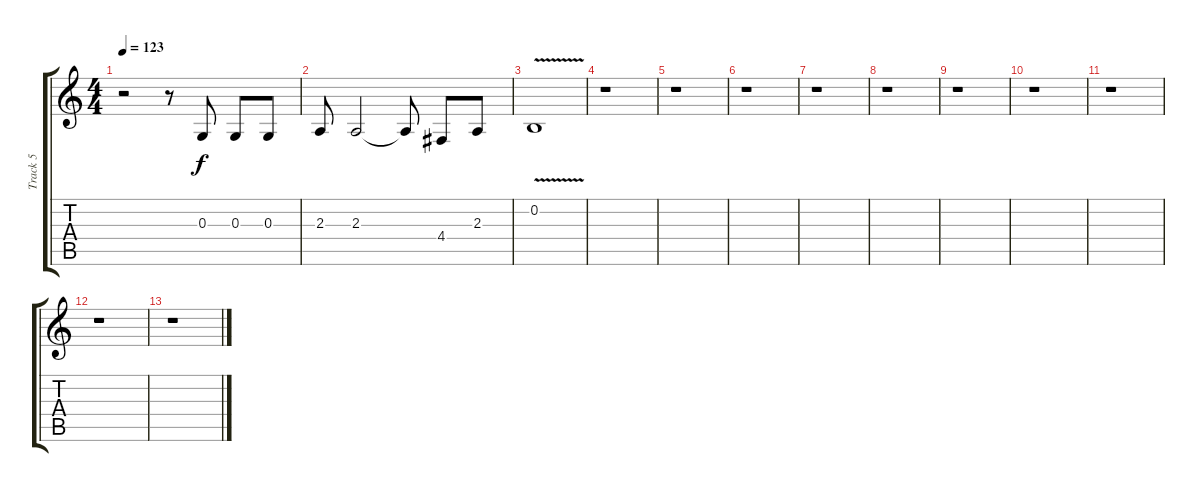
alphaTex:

\track ("Track 5" "Track 5") {instrument altosax}
\staff {score tabs}
\tuning (E4 B3 G3 D3 A2 E2) {hide}
\ts (4 4)
\tempo 123
\clef g2
\ks c
r.2{dy f} r.8 0.3.8 0.3.8 0.3.8 |
2.3.8 2.3.2 2.3{t}.8 4.4.8 2.3.8 |
0.2{v}.1 |
r.1 |
r.1 |
r.1 |
r.1 |
r.1 |
r.1 |
r.1 |
r.1 |
r.1 |
r.1
